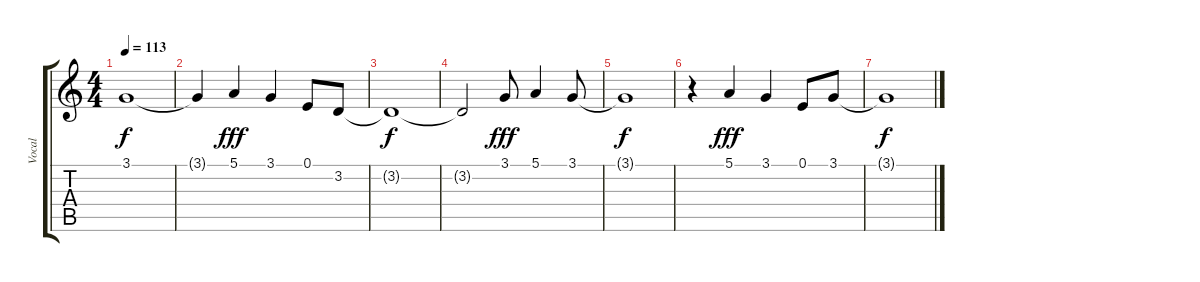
\track ("Vocal" "Vocal") {instrument harmonica}
\staff {score tabs}
\tuning (E4 B3 G3 D3 A2 E2) {hide}
\ts (4 4)
\tempo 113
\clef g2
\ks c
3.1{t}.1{dy f} |
3.1{t}.4 5.1.4{dy fff} 3.1.4 0.1.8 3.2.8 |
3.2{t}.1{dy f} |
3.2{t}.2 3.1.8{dy fff} 5.1.4 3.1.8 |
3.1{t}.1{dy f} |
r.4 5.1.4{dy fff} 3.1.4 0.1.8 3.1.8 |
3.1{t}.1{dy f}
